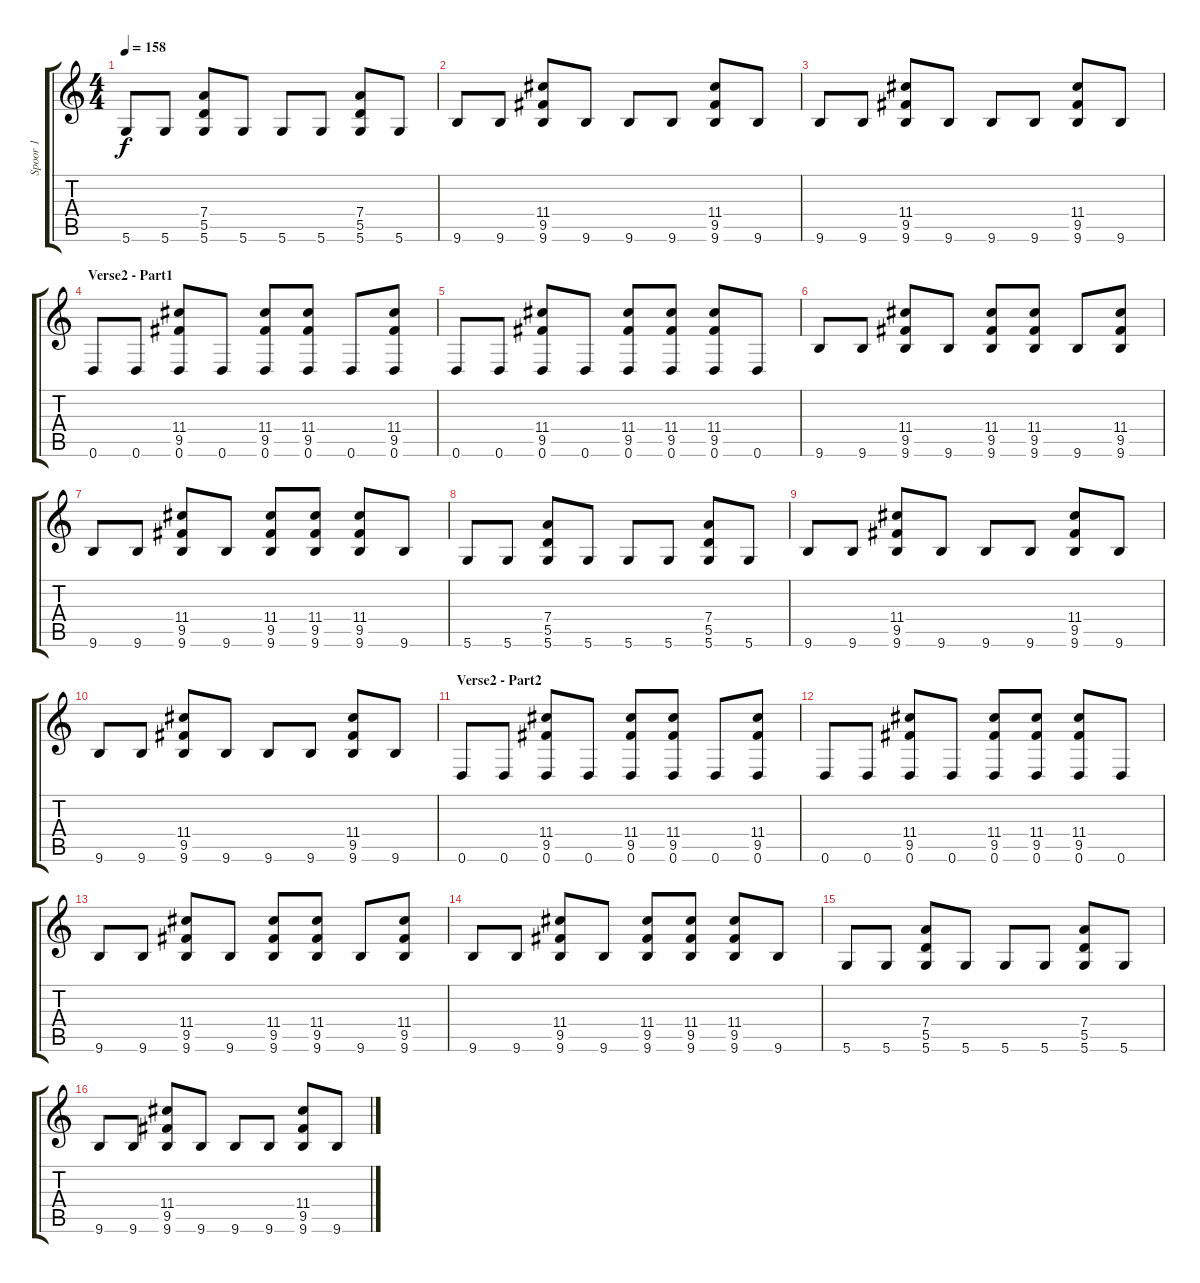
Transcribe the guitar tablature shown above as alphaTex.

\track ("Spoor 1" "Spoor 1") {instrument acousticguitarsteel}
\staff {score tabs}
\tuning (E4 B3 G3 D3 A2 D2) {hide}
\ts (4 4)
\tempo 158
\clef g2
\ks c
5.6.8{dy f} 5.6.8 (7.4 5.5 5.6).8 5.6.8 5.6.8 5.6.8 (7.4 5.5 5.6).8 5.6.8 |
9.6.8 9.6.8 (11.4 9.5 9.6).8 9.6.8 9.6.8 9.6.8 (11.4 9.5 9.6).8 9.6.8 |
9.6.8 9.6.8 (11.4 9.5 9.6).8 9.6.8 9.6.8 9.6.8 (11.4 9.5 9.6).8 9.6.8 |
\section ("" "Verse2 - Part1")
0.6.8 0.6.8 (11.4 9.5 0.6).8 0.6.8 (11.4 9.5 0.6).8 (11.4 9.5 0.6).8 0.6.8 (11.4 9.5 0.6).8 |
0.6.8 0.6.8 (11.4 9.5 0.6).8 0.6.8 (11.4 9.5 0.6).8 (11.4 9.5 0.6).8 (11.4 9.5 0.6).8 0.6.8 |
9.6.8 9.6.8 (11.4 9.5 9.6).8 9.6.8 (11.4 9.5 9.6).8 (11.4 9.5 9.6).8 9.6.8 (11.4 9.5 9.6).8 |
9.6.8 9.6.8 (11.4 9.5 9.6).8 9.6.8 (11.4 9.5 9.6).8 (11.4 9.5 9.6).8 (11.4 9.5 9.6).8 9.6.8 |
5.6.8 5.6.8 (7.4 5.5 5.6).8 5.6.8 5.6.8 5.6.8 (7.4 5.5 5.6).8 5.6.8 |
9.6.8 9.6.8 (11.4 9.5 9.6).8 9.6.8 9.6.8 9.6.8 (11.4 9.5 9.6).8 9.6.8 |
9.6.8 9.6.8 (11.4 9.5 9.6).8 9.6.8 9.6.8 9.6.8 (11.4 9.5 9.6).8 9.6.8 |
\section ("" "Verse2 - Part2")
0.6.8 0.6.8 (11.4 9.5 0.6).8 0.6.8 (11.4 9.5 0.6).8 (11.4 9.5 0.6).8 0.6.8 (11.4 9.5 0.6).8 |
0.6.8 0.6.8 (11.4 9.5 0.6).8 0.6.8 (11.4 9.5 0.6).8 (11.4 9.5 0.6).8 (11.4 9.5 0.6).8 0.6.8 |
9.6.8 9.6.8 (11.4 9.5 9.6).8 9.6.8 (11.4 9.5 9.6).8 (11.4 9.5 9.6).8 9.6.8 (11.4 9.5 9.6).8 |
9.6.8 9.6.8 (11.4 9.5 9.6).8 9.6.8 (11.4 9.5 9.6).8 (11.4 9.5 9.6).8 (11.4 9.5 9.6).8 9.6.8 |
5.6.8 5.6.8 (7.4 5.5 5.6).8 5.6.8 5.6.8 5.6.8 (7.4 5.5 5.6).8 5.6.8 |
9.6.8 9.6.8 (11.4 9.5 9.6).8 9.6.8 9.6.8 9.6.8 (11.4 9.5 9.6).8 9.6.8
